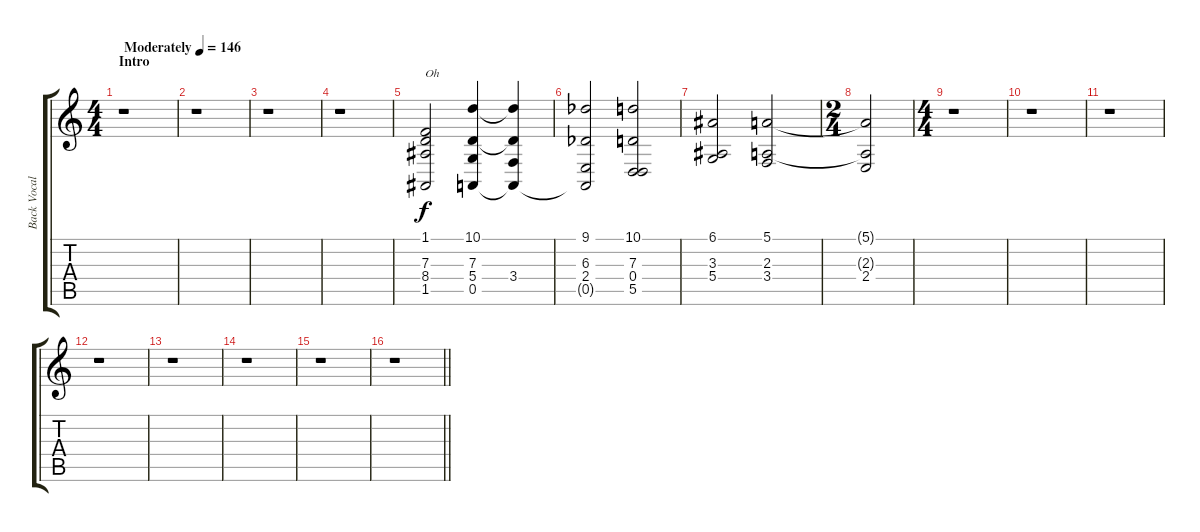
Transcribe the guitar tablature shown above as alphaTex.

\track ("Back Vocal" "Back Vocal") {instrument voiceoohs}
\staff {score tabs}
\tuning (E4 B3 G3 D3 A2 D2) {hide}
\ts (4 4)
\section ("" "Intro")
\tempo (146 "Moderately")
\clef g2
\ks c
r.1{dy f instrument voiceoohs} |
r.1 |
r.1 |
r.1 |
(1.1 7.3 8.4 1.5).2{txt "Oh" instrument voiceoohs} (10.1 7.3 5.4 0.5).4 (10.1{t} 7.3{t} 3.4 0.5{t}).4 |
(9.1{acc b} 6.3{acc b} 2.4 0.5{t}).2 (10.1 7.3 0.4 5.5).2 |
(6.1 3.3 5.4).2 (5.1 2.3 3.4).2 |
\ts (2 4)
(5.1{t} 2.3{t} 2.4).2 |
\ts (4 4)
r.1 |
r.1 |
r.1 |
r.1 |
r.1 |
r.1 |
r.1 |
\barLineRight lightlight
r.1
